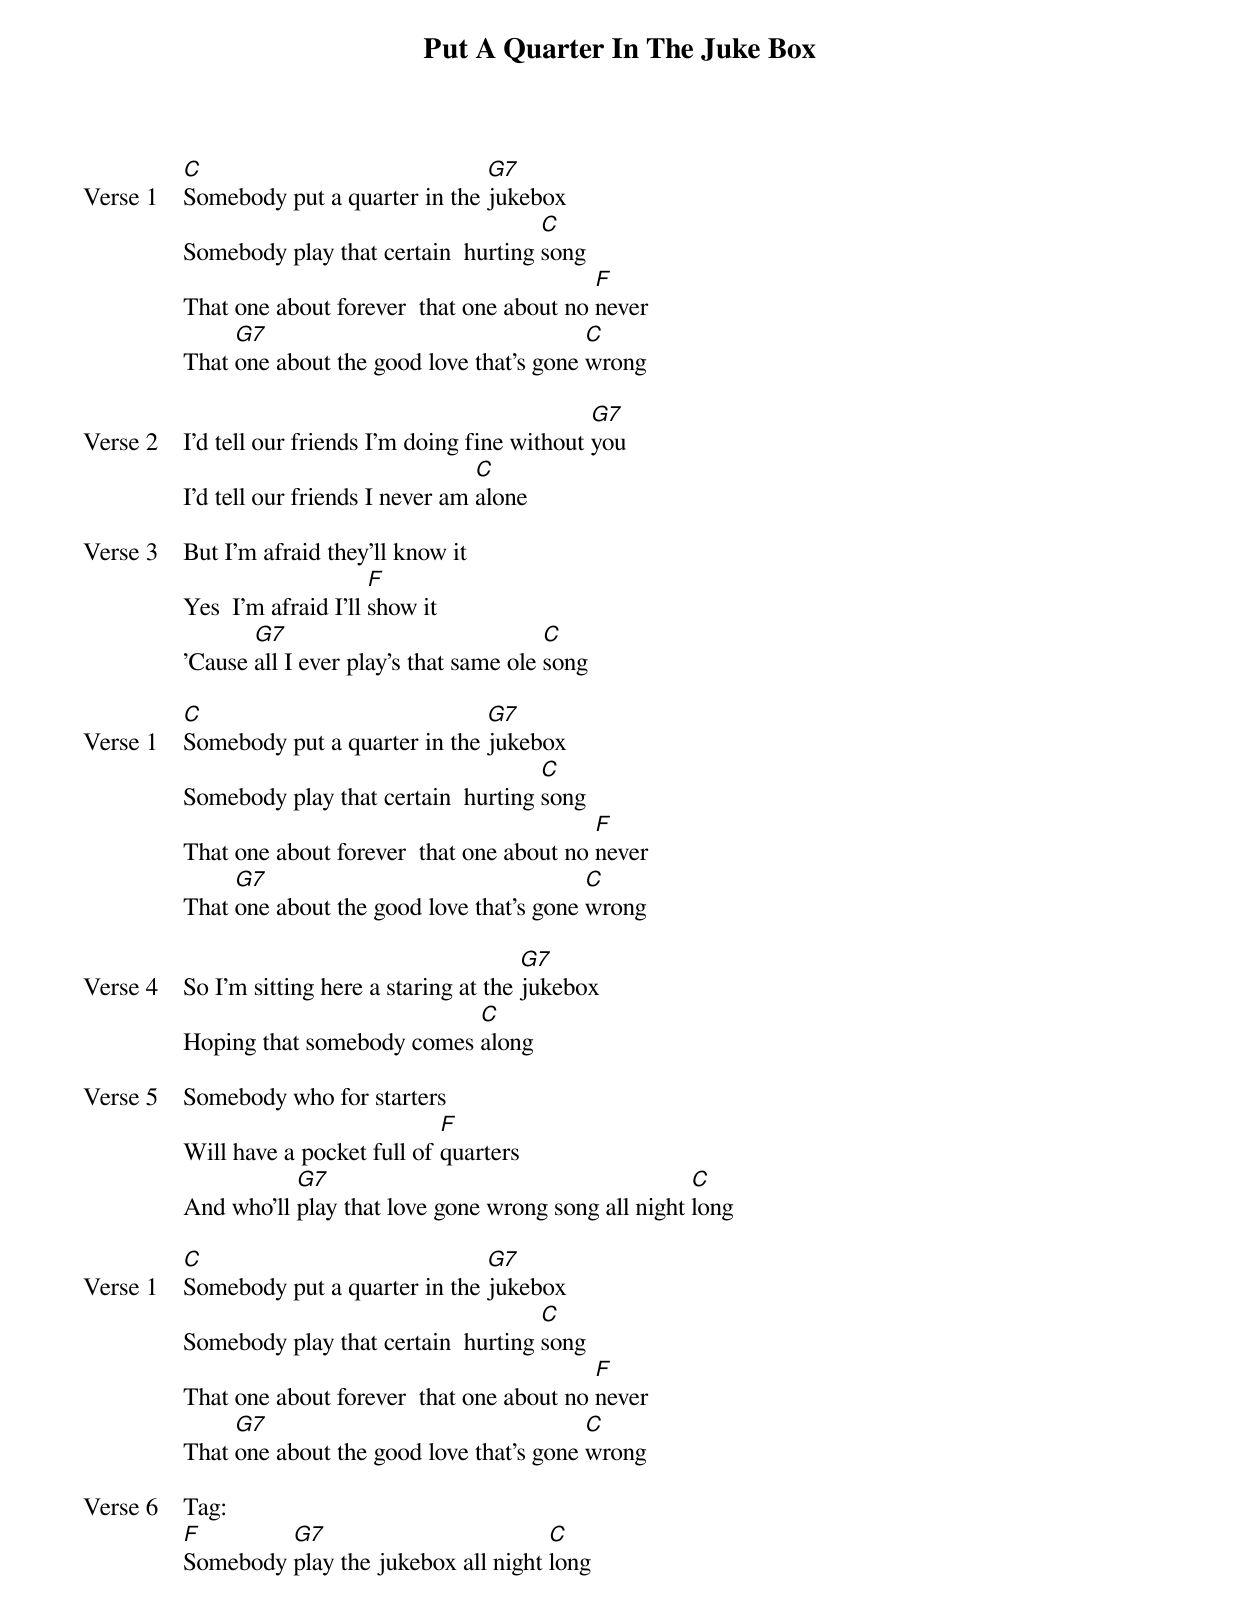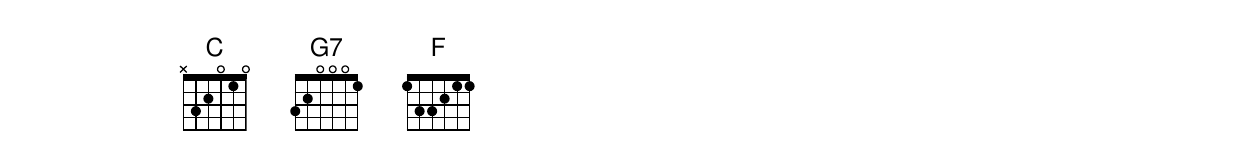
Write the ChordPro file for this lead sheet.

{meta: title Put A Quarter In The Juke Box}
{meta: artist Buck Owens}

{start_of_verse: Verse 1}
[C]Somebody put a quarter in the [G7]jukebox
Somebody play that certain  hurting [C]song
That one about forever  that one about no [F]never
That [G7]one about the good love that's gone [C]wrong
{end_of_verse}

{start_of_verse: Verse 2}
I'd tell our friends I'm doing fine without [G7]you
I'd tell our friends I never am [C]alone
{end_of_verse}

{start_of_verse: Verse 3}
But I'm afraid they'll know it
Yes  I'm afraid I'll [F]show it
'Cause [G7]all I ever play's that same ole [C]song
{end_of_verse}

{start_of_verse: Verse 1}
[C]Somebody put a quarter in the [G7]jukebox
Somebody play that certain  hurting [C]song
That one about forever  that one about no [F]never
That [G7]one about the good love that's gone [C]wrong
{end_of_verse}

{start_of_verse: Verse 4}
So I'm sitting here a staring at the [G7]jukebox
Hoping that somebody comes [C]along
{end_of_verse}

{start_of_verse: Verse 5}
Somebody who for starters
Will have a pocket full of [F]quarters
And who'll [G7]play that love gone wrong song all night [C]long
{end_of_verse}

{start_of_verse: Verse 1}
[C]Somebody put a quarter in the [G7]jukebox
Somebody play that certain  hurting [C]song
That one about forever  that one about no [F]never
That [G7]one about the good love that's gone [C]wrong
{end_of_verse}

{start_of_verse: Verse 6}
Tag:
[F]Somebody [G7]play the jukebox all night [C]long
{end_of_verse}
